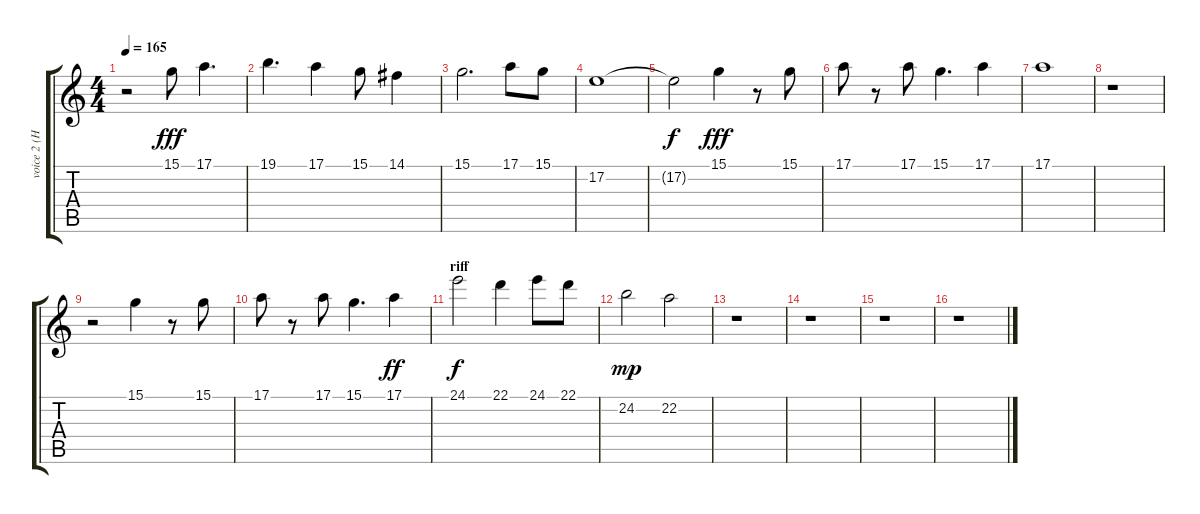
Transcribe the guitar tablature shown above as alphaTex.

\track ("voice 2 (Hughes)" "voice 2 (H") {instrument piccolo}
\staff {score tabs}
\tuning (E4 B3 G3 D3 A2 E2) {hide}
\ts (4 4)
\tempo 165
\clef g2
\ks c
r.2{dy fff} 15.1.8 17.1.4{d} |
19.1.4{d} 17.1.4 15.1.8 14.1.4 |
15.1.2{d} 17.1.8 15.1.8 |
17.2.1 |
17.2{t}.2{dy f} 15.1.4{dy fff} r.8 15.1.8 |
17.1.8 r.8 17.1.8 15.1.4{d} 17.1.4 |
17.1.1 |
r.1 |
r.2 15.1.4 r.8 15.1.8 |
17.1.8 r.8 17.1.8 15.1.4{d} 17.1.4{dy ff} |
\section ("" "riff")
24.1.2{dy f} 22.1.4 24.1.8 22.1.8 |
24.2.2{dy mp} 22.2.2 |
r.1 |
r.1 |
r.1 |
r.1
